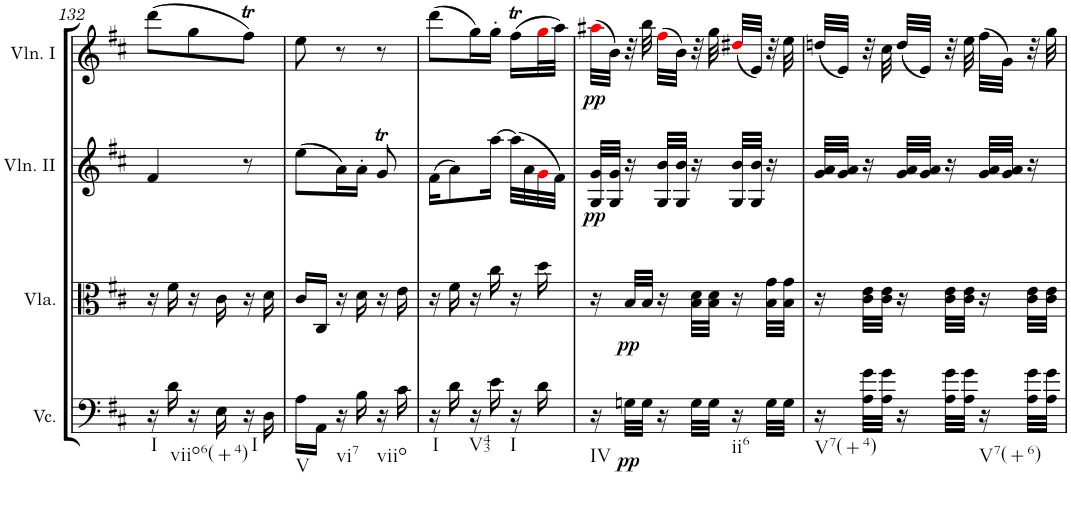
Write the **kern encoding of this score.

**kern	**dynam	**kern	**dynam	**kern	**dynam	**kern	**dynam
*part4	*part4	*part3	*part3	*part2	*part2	*part1	*part1
*staff4	*staff4	*staff3	*staff3	*staff2	*staff2	*staff1	*staff1
*I"Violoncello	*	*I"Viola	*	*I"Violin II	*	*I"Violin I	*
*I'Vc.	*	*I'Vla.	*	*I'Vln. II	*	*I'Vln. I	*
!!LO:PB:g=z
*clefC4	*	*clefC3	*	*clefG2	*	*clefG2	*
*k[f#c#]	*	*k[f#c#]	*	*k[f#c#]	*	*k[f#c#]	*
*M3/8	*	*M3/8	*	*M3/8	*	*M3/8	*
=132	=132	=132	=132	=132	=132	=132	=132
!LO:TX:b:t=I	!	!	!	!	!	!	!
16r	.	16r	.	4f#/	.	(8ddd\L	.
16d\	.	16f#\	.	.	.	.	.
!LO:TX:b:t=viio6(+4)	!	!	!	!	!	!	!
16r	.	16r	.	.	.	8gg\	.
16E\	.	16c#\	.	.	.	.	.
!LO:TX:b:t=I	!	!	!	!	!	!	!
16r	.	16r	.	8r	.	8ff#t\J)	.
16D\	.	16d\	.	.	.	.	.
=133	=133	=133	=133	=133	=133	=133	=133
!LO:TX:b:t=V	!	!	!	!	!	!	!
16A\LL	.	16c#/LL	.	(8ee\L	.	8ee\	.
16AA\JJ	.	16C#/JJ	.	.	.	.	.
!LO:TX:b:t=vi7	!	!	!	!	!	!	!
16r	.	16r	.	16a\L)	.	8r	.
16B\	.	16d\	.	16a'\JJ	.	.	.
!LO:TX:b:t=viio	!	!	!	!	!	!	!
16r	.	16r	.	8gT/	.	8r	.
16c#\	.	16e\	.	.	.	.	.
=134	=134	=134	=134	=134	=134	=134	=134
!LO:TX:b:t=I	!	!	!	!	!	!	!
16r	.	16r	.	(16f#\KL	.	(8ddd\L	.
16d\	.	16f#\	.	8a\)	.	.	.
!LO:TX:b:t=V43	!	!	!	!	!	!	!
16r	.	16r	.	.	.	16gg\L)	.
16e\	.	16cc#\	.	[16aa\Jk	.	16gg'\JJ	.
!LO:TX:b:t=I	!	!	!	!	!	!	!
16r	.	16r	.	(32aa\LLL]	.	(16ff#t\LL	.
.	.	.	.	32a\	.	.	.
16d\	.	16dd\	.	32gi\	.	32ggi\L	.
.	.	.	.	32f#\JJJ)	.	32aa\JJJ)	.
=135	=135	=135	=135	=135	=135	=135	=135
!LO:TX:b:t=IV	!	!	!	!	!	!	!
!	!	!	!	!	!LO:DY:b	!	!LO:DY:b
16r	.	16r	.	32G/ 32g/LLL	pp	(32aa#Xi\LLL	pp
.	.	.	.	32G/ 32g/JJJ	.	32b\JJJ)	.
!	!LO:DY:b	!	!LO:DY:b	!	!	!	!
32Gn\LLL	pp	32B/LLL	pp	16r	.	32r	.
32G\JJJ	.	32B/JJJ	.	.	.	32bb\	.
16r	.	16r	.	32G/ 32b/LLL	.	(32ff#i\LLL	.
.	.	.	.	32G/ 32b/JJJ	.	32b\JJJ)	.
32G\LLL	.	32B\ 32d\LLL	.	16r	.	32r	.
32G\JJJ	.	32B\ 32d\JJJ	.	.	.	32gg\	.
!LO:TX:b:t=ii6	!	!	!	!	!	!	!
16r	.	16r	.	32G/ 32b/LLL	.	(32dd#Xi/LLL	.
.	.	.	.	32G/ 32b/JJJ	.	32e/JJJ)	.
32G\LLL	.	32B\ 32g\LLL	.	16r	.	32r	.
32G\JJJ	.	32B\ 32g\JJJ	.	.	.	32ee\	.
=136	=136	=136	=136	=136	=136	=136	=136
!LO:TX:b:t=V7(+4)	!	!	!	!	!	!	!
16r	.	16r	.	32g/ 32a/LLL	.	(32ddn/LLL	.
.	.	.	.	32g/ 32a/JJJ	.	32e/JJJ)	.
32A\ 32g\LLL	.	32c#\ 32e\LLL	.	16r	.	32r	.
32A\ 32g\JJJ	.	32c#\ 32e\JJJ	.	.	.	32cc#\	.
16r	.	16r	.	32g/ 32a/LLL	.	(32dd/LLL	.
.	.	.	.	32g/ 32a/JJJ	.	32e/JJJ)	.
32A\ 32g\LLL	.	32c#\ 32e\LLL	.	16r	.	32r	.
32A\ 32g\JJJ	.	32c#\ 32e\JJJ	.	.	.	32ee\	.
!LO:TX:b:t=V7(+6)	!	!	!	!	!	!	!
16r	.	16r	.	32g/ 32a/LLL	.	(32ff#\LLL	.
.	.	.	.	32g/ 32a/JJJ	.	32g\JJJ)	.
32A\ 32g\LLL	.	32c#\ 32e\LLL	.	16r	.	32r	.
32A\ 32g\JJJ	.	32c#\ 32e\JJJ	.	.	.	32gg\	.
=	=	=	=	=	=	=	=
*-	*-	*-	*-	*-	*-	*-	*-
